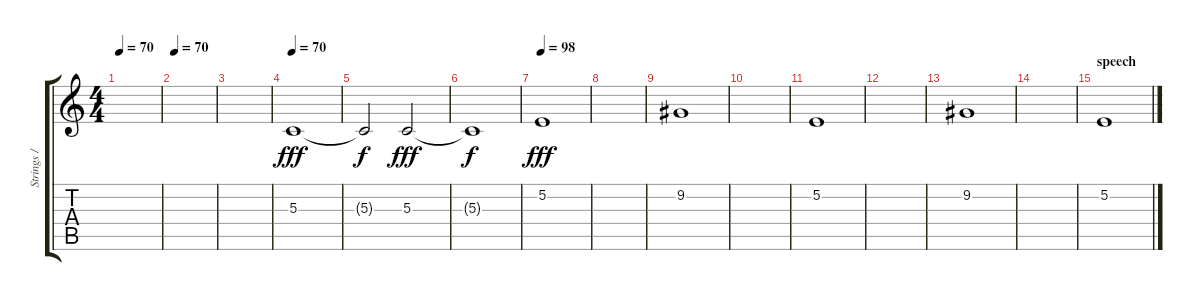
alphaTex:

\track ("Strings / Bell" "Strings / ") {instrument tremolostrings}
\staff {score tabs}
\tuning (E4 B3 G3 D3 A2 E2) {hide}
\ts (4 4)
\tempo 70
\clef g2
\ks c
|
\tempo 70
|
|
\tempo 70
5.3.1{dy fff volume 16 instrument tubularbells} |
5.3{t}.2{dy f} 5.3.2{dy fff} |
5.3{t}.1{dy f} |
\tempo 98
5.2.1{dy fff volume 16} |
|
9.2.1 |
|
5.2.1 |
|
9.2.1 |
|
\section ("" "speech")
5.2.1
